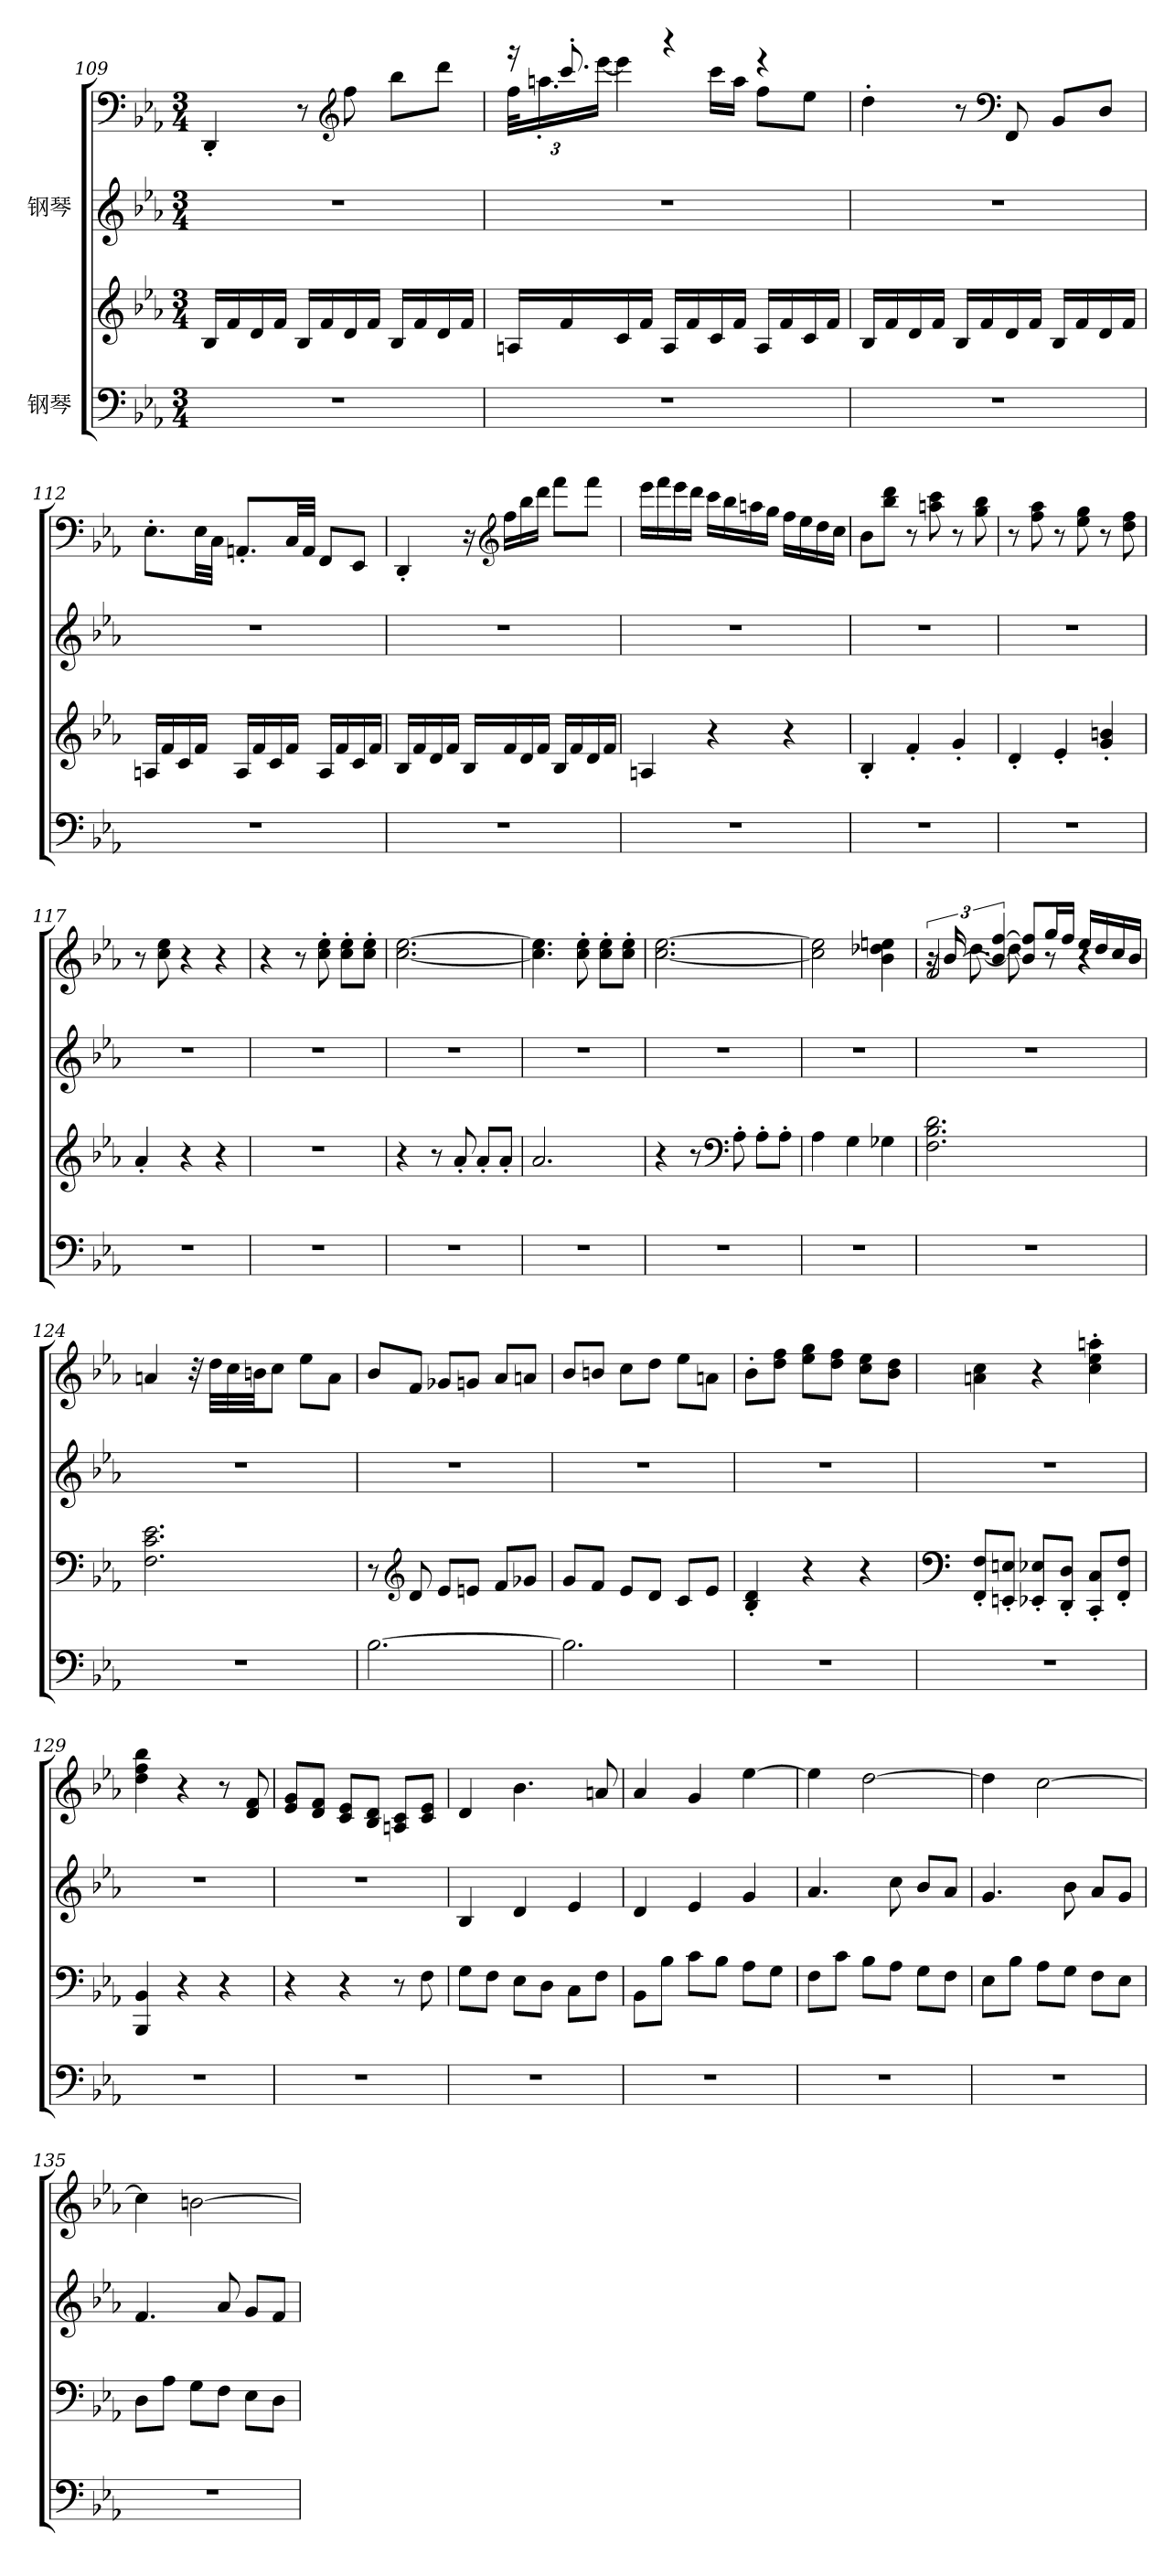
**kern	**kern	**kern	**kern
*part2	*part2	*part1	*part1
*staff4	*staff3	*staff2	*staff1
*I"钢琴	*	*I"钢琴	*
!!LO:LB:g=z
*clefF4	*clefG2	*clefG2	*clefF4
*k[b-e-a-]	*k[b-e-a-]	*k[b-e-a-]	*k[b-e-a-]
*M3/4	*M3/4	*M3/4	*M3/4
=109	=109	=109	=109
2.r	16B-/LL	2.r	4DD'/
.	16f/	.	.
.	16d/	.	.
.	16f/JJ	.	.
.	16B-/LL	.	8r
.	16f/	.	.
*	*	*	*clefG2
.	16d/	.	8ff\
.	16f/JJ	.	.
.	16B-/LL	.	8bb-\L
.	16f/	.	.
.	16d/	.	8ddd\J
.	16f/JJ	.	.
=110	=110	=110	=110
*	*	*	*^
*	*	*	*	*Xbrackettup
2.r	16An/LL	2.r	16r	48ff\KLL
.	.	.	.	24.aan'\
.	16f/	.	8.ccc'/	.
.	.	.	.	[24eee-\JJ
.	16c/	.	.	4eee-\]
.	16f/JJ	.	.	.
.	16A/LL	.	4r	.
.	16f/	.	.	.
.	16c/	.	.	16ccc\LL
.	16f/JJ	.	.	16aa\JJ
.	16A/LL	.	4r	8ff\L
.	16f/	.	.	.
.	16c/	.	.	8ee-\J
.	16f/JJ	.	.	.
*	*	*	*v	*v
!!LO:PB:g=z
=111	=111	=111	=111
2.r	16B-/LL	2.r	4dd'\
.	16f/	.	.
.	16d/	.	.
.	16f/JJ	.	.
.	16B-/LL	.	8r
.	16f/	.	.
*	*	*	*clefF4
.	16d/	.	8FF/
.	16f/JJ	.	.
.	16B-/LL	.	8BB-/L
.	16f/	.	.
.	16d/	.	8D/J
.	16f/JJ	.	.
=112	=112	=112	=112
2.r	16An/LL	2.r	8.E-'\L
.	16f/	.	.
.	16c/	.	.
.	16f/JJ	.	32E-\LL
.	.	.	32C\JJJ
.	16A/LL	.	8.AAn'/L
.	16f/	.	.
.	16c/	.	.
.	16f/JJ	.	32C/LL
.	.	.	32AA/JJJ
.	16A/LL	.	8FF/L
.	16f/	.	.
.	16c/	.	8EE-/J
.	16f/JJ	.	.
=113	=113	=113	=113
2.r	16B-/LL	2.r	4DD'/
.	16f/	.	.
.	16d/	.	.
.	16f/JJ	.	.
.	16B-/LL	.	16r
*	*	*	*clefG2
.	16f/	.	16ff\LL
.	16d/	.	16bb-\
.	16f/JJ	.	16ddd\JJ
.	16B-/LL	.	8fff\L
.	16f/	.	.
.	16d/	.	8fff\J
.	16f/JJ	.	.
!!LO:LB:g=z
=114	=114	=114	=114
2.r	4An/	2.r	16eee-\LL
.	.	.	16fff\
.	.	.	16eee-\
.	.	.	16ddd\JJ
.	4r	.	16ccc\LL
.	.	.	16bb-\
.	.	.	16aan\
.	.	.	16gg\JJ
.	4r	.	16ff\LL
.	.	.	16ee-\
.	.	.	16dd\
.	.	.	16cc\JJ
=115	=115	=115	=115
2.r	4B-'/	2.r	8b-\L
.	.	.	8bb-\ 8ddd\J
.	4f'/	.	8r
.	.	.	8aan\ 8ccc\
.	4g'/	.	8r
.	.	.	8gg\ 8bb-\
=116	=116	=116	=116
2.r	4d'/	2.r	8r
.	.	.	8ff\ 8aa-\
.	4e-'/	.	8r
.	.	.	8ee-\ 8gg\
.	4g/' 4bn/'	.	8r
.	.	.	8dd\ 8ff\
=117	=117	=117	=117
2.r	4a-'/	2.r	8r
.	.	.	8cc\ 8ee-\
.	4r	.	4r
.	4r	.	4r
=118	=118	=118	=118
2.r	2.r	2.r	4r
.	.	.	8r
.	.	.	8cc\' 8ee-\'
.	.	.	8cc\' 8ee-\'L
.	.	.	8cc\' 8ee-\'J
!!LO:LB:g=z
=119	=119	=119	=119
2.r	4r	2.r	[2.cc\ [2.ee-\
.	8r	.	.
.	8a-'/	.	.
.	8a-'/L	.	.
.	8a-'/J	.	.
=120	=120	=120	=120
2.r	2.a-/	2.r	4.cc\] 4.ee-\]
.	.	.	8cc\' 8ee-\'
.	.	.	8cc\' 8ee-\'L
.	.	.	8cc\' 8ee-\'J
=121	=121	=121	=121
2.r	4r	2.r	[2.cc\ [2.ee-\
.	8r	.	.
*	*clefF4	*	*
.	8A-'\	.	.
.	8A-'\L	.	.
.	8A-'\J	.	.
=122	=122	=122	=122
2.r	4A-\	2.r	2cc\] 2ee-\]
.	4G\	.	.
.	4G-X\	.	4b-\ 4dd-X\ 4een\
=123	=123	=123	=123
*	*	*	*brackettup
*	*	*	*^
*	*	*	*	*^
2.r	2.F\ 2.B-\ 2.d\	2.r	24r	16r	2f/
.	.	.	[24b-/	.	.
.	.	.	.	[8.dd\	.
.	.	.	6b-/_ [6ff/	.	.
.	.	.	8b-/] 8ff/]L	8dd\]	.
.	.	.	16gg/L	8r	.
.	.	.	16ff/JJ	.	.
.	.	.	16ee-/LL	4r	4r
.	.	.	16dd/	.	.
.	.	.	16cc/	.	.
.	.	.	16b-/JJ	.	.
*	*	*	*v	*v	*v
!!LO:PB:g=z
=124	=124	=124	=124
*	*	*	*MM120
2.r	2.F\ 2.c\ 2.e-\	2.r	4an/
.	.	.	32r
.	.	.	32dd\LLL
.	.	.	32cc\
.	.	.	32bn\JJ
.	.	.	8cc\J
.	.	.	8ee-\L
.	.	.	8a\J
=125	=125	=125	=125
*	*	*	*MM135
[2.B-\	8r	2.r	8b-/L
*	*clefG2	*	*
.	8d/	.	8f/J
.	8e-/L	.	8g-X/L
.	8en/J	.	8gn/J
.	8f/L	.	8a-/L
.	8g-X/J	.	8an/J
=126	=126	=126	=126
2.B-\]	8g/L	2.r	8b-/L
.	8f/J	.	8bn/J
.	8e-/L	.	8cc\L
.	8d/J	.	8dd\J
.	8c/L	.	8ee-\L
.	8e-/J	.	8an\J
=127	=127	=127	=127
2.r	4B-/' 4d/'	2.r	8b-'\L
.	.	.	8dd\ 8ff\J
.	4r	.	8ee-\ 8gg\L
.	.	.	8dd\ 8ff\J
.	4r	.	8cc\ 8ee-\L
.	.	.	8b-\ 8dd\J
!!LO:LB:g=z
=128	=128	=128	=128
*	*clefF4	*	*
2.r	8FF/' 8F/'L	2.r	4an\ 4cc\
.	8EEn/' 8En/'J	.	.
.	8EE-X/' 8E-X/'L	.	4r
.	8DD/' 8D/'J	.	.
.	8CC/' 8C/'L	.	4cc\' 4ee-\' 4aan\'
.	8FF/' 8F/'J	.	.
=129	=129	=129	=129
2.r	4BBB-/ 4BB-/	2.r	4dd\ 4ff\ 4bb-\
.	4r	.	4r
.	4r	.	8r
.	.	.	8d/ 8f/
=130	=130	=130	=130
2.r	4r	2.r	8e-/ 8g/L
.	.	.	8d/ 8f/J
.	4r	.	8c/ 8e-/L
.	.	.	8B-/ 8d/J
.	8r	.	8An/ 8c/L
.	8F\	.	8c/ 8e-/J
=131	=131	=131	=131
2.r	8G\L	4B-/	4d/
.	8F\J	.	.
.	8E-\L	4d/	4.b-\
.	8D\J	.	.
.	8C\L	4e-/	.
.	8F\J	.	8an/
=132	=132	=132	=132
2.r	8BB-\L	4d/	4a-/
.	8B-\J	.	.
.	8c\L	4e-/	4g/
.	8B-\J	.	.
.	8A-\L	4g/	[4ee-\
.	8G\J	.	.
!!LO:LB:g=z
=133	=133	=133	=133
2.r	8F\L	4.a-/	4ee-\]
.	8c\J	.	.
.	8B-\L	.	[2dd\
.	8A-\J	8cc\	.
.	8G\L	8b-/L	.
.	8F\J	8a-/J	.
=134	=134	=134	=134
2.r	8E-\L	4.g/	4dd\]
.	8B-\J	.	.
.	8A-\L	.	[2cc\
.	8G\J	8b-\	.
.	8F\L	8a-/L	.
.	8E-\J	8g/J	.
=135	=135	=135	=135
2.r	8D\L	4.f/	4cc\]
.	8A-\J	.	.
.	8G\L	.	[2bn\
.	8F\J	8a-/	.
.	8E-\L	8g/L	.
.	8D\J	8f/J	.
=	=	=	=
*-	*-	*-	*-
